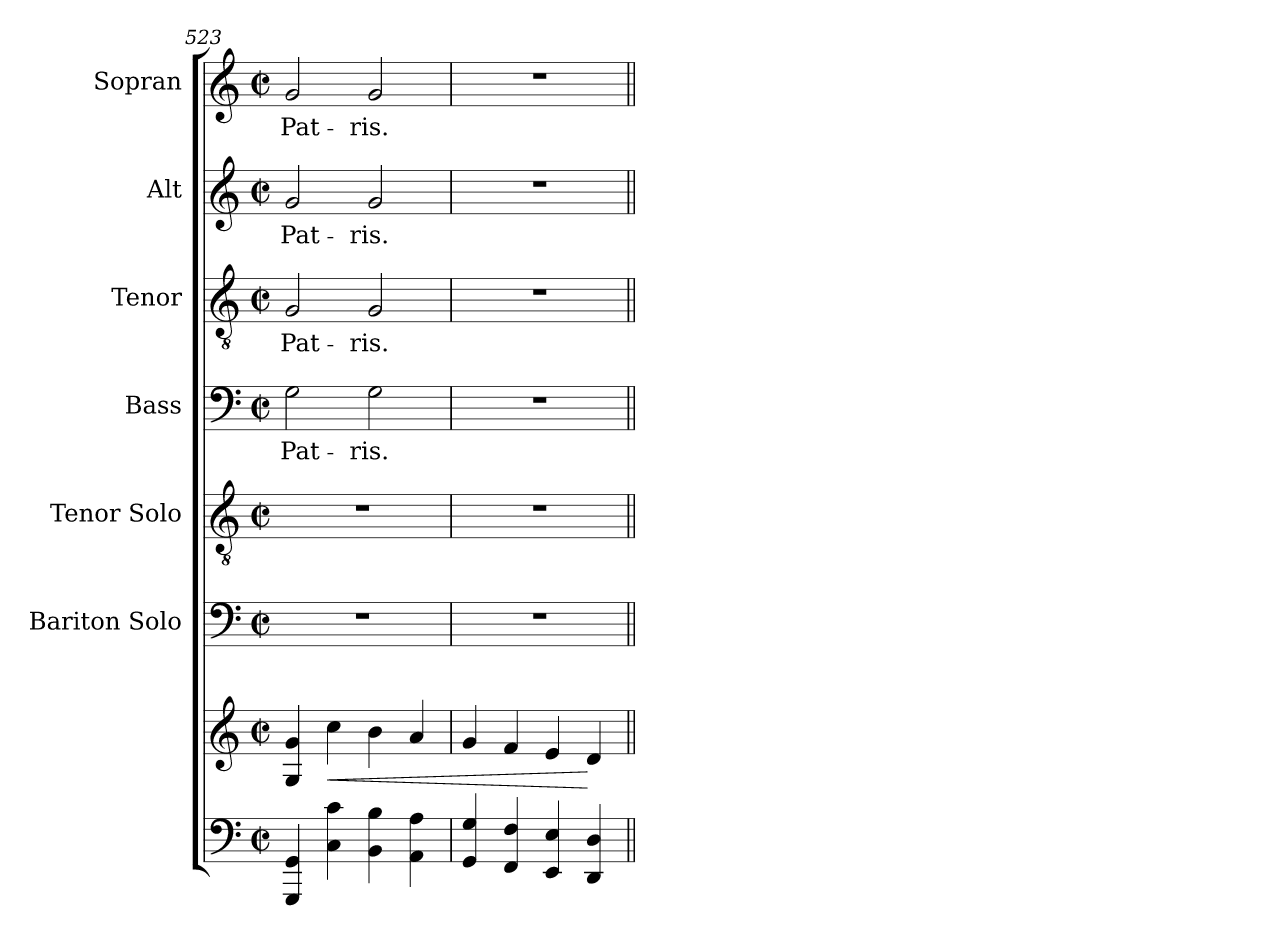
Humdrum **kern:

**kern	**kern	**dynam	**kern	**kern	**kern	**text	**kern	**text	**kern	**text	**kern	**text
*part7	*part7	*part7	*part6	*part5	*part4	*part4	*part3	*part3	*part2	*part2	*part1	*part1
*staff8	*staff7	*staff7/8	*staff6	*staff5	*staff4	*staff4	*staff3	*staff3	*staff2	*staff2	*staff1	*staff1
*	*	*	*I"Bariton Solo	*I"Tenor Solo	*I"Bass	*	*I"Tenor	*	*I"Alt	*	*I"Sopran	*
*	*	*	*	*	*I'B.	*	*I'T.	*	*I'A.	*	*I'S.	*
*clefF4	*clefG2	*	*clefF4	*clefGv2	*clefF4	*	*clefGv2	*	*clefG2	*	*clefG2	*
*k[]	*k[]	*	*k[]	*k[]	*k[]	*	*k[]	*	*k[]	*	*k[]	*
*C:	*C:	*	*C:	*C:	*C:	*	*C:	*	*C:	*	*C:	*
*M2/2	*M2/2	*	*M2/2	*M2/2	*M2/2	*	*M2/2	*	*M2/2	*	*M2/2	*
*met(c|)	*met(c|)	*	*met(c|)	*met(c|)	*met(c|)	*	*met(c|)	*	*met(c|)	*	*met(c|)	*
=523	=523	=523	=523	=523	=523	=523	=523	=523	=523	=523	=523	=523
!	!	!	!	!	!	!LO:LY:b	!	!LO:LY:b	!	!LO:LY:b	!	!LO:LY:b
4GGG/ 4GG/	4G/ 4g/	.	1r	1r	2G\	Pat-	2G/	Pat-	2g/	Pat-	2g/	-Pat-
!	!	!LO:HP:b	!	!	!	!	!	!	!	!	!	!
4C\ 4c\	4cc\	<	.	.	.	.	.	.	.	.	.	.
!	!	!	!	!	!	!LO:LY:b	!	!LO:LY:b	!	!LO:LY:b	!	!LO:LY:b
4BB\ 4B\	4b\	.	.	.	2G\	-ris.	2G/	-ris.	2g/	-ris.	2g/	-ris.
4AA\ 4A\	4a/	.	.	.	.	.	.	.	.	.	.	.
!!LO:PB:g=z
=524	=524	=524	=524	=524	=524	=524	=524	=524	=524	=524	=524	=524
4GG/ 4G/	4g/	.	1r	1r	1r	.	1r	.	1r	.	1r	.
4FF/ 4F/	4f/	.	.	.	.	.	.	.	.	.	.	.
4EE/ 4E/	4e/	.	.	.	.	.	.	.	.	.	.	.
4DD/ 4D/	4d/	[	.	.	.	.	.	.	.	.	.	.
=||	=||	=||	=||	=||	=||	=||	=||	=||	=||	=||	=||	=||
*-	*-	*-	*-	*-	*-	*-	*-	*-	*-	*-	*-	*-
